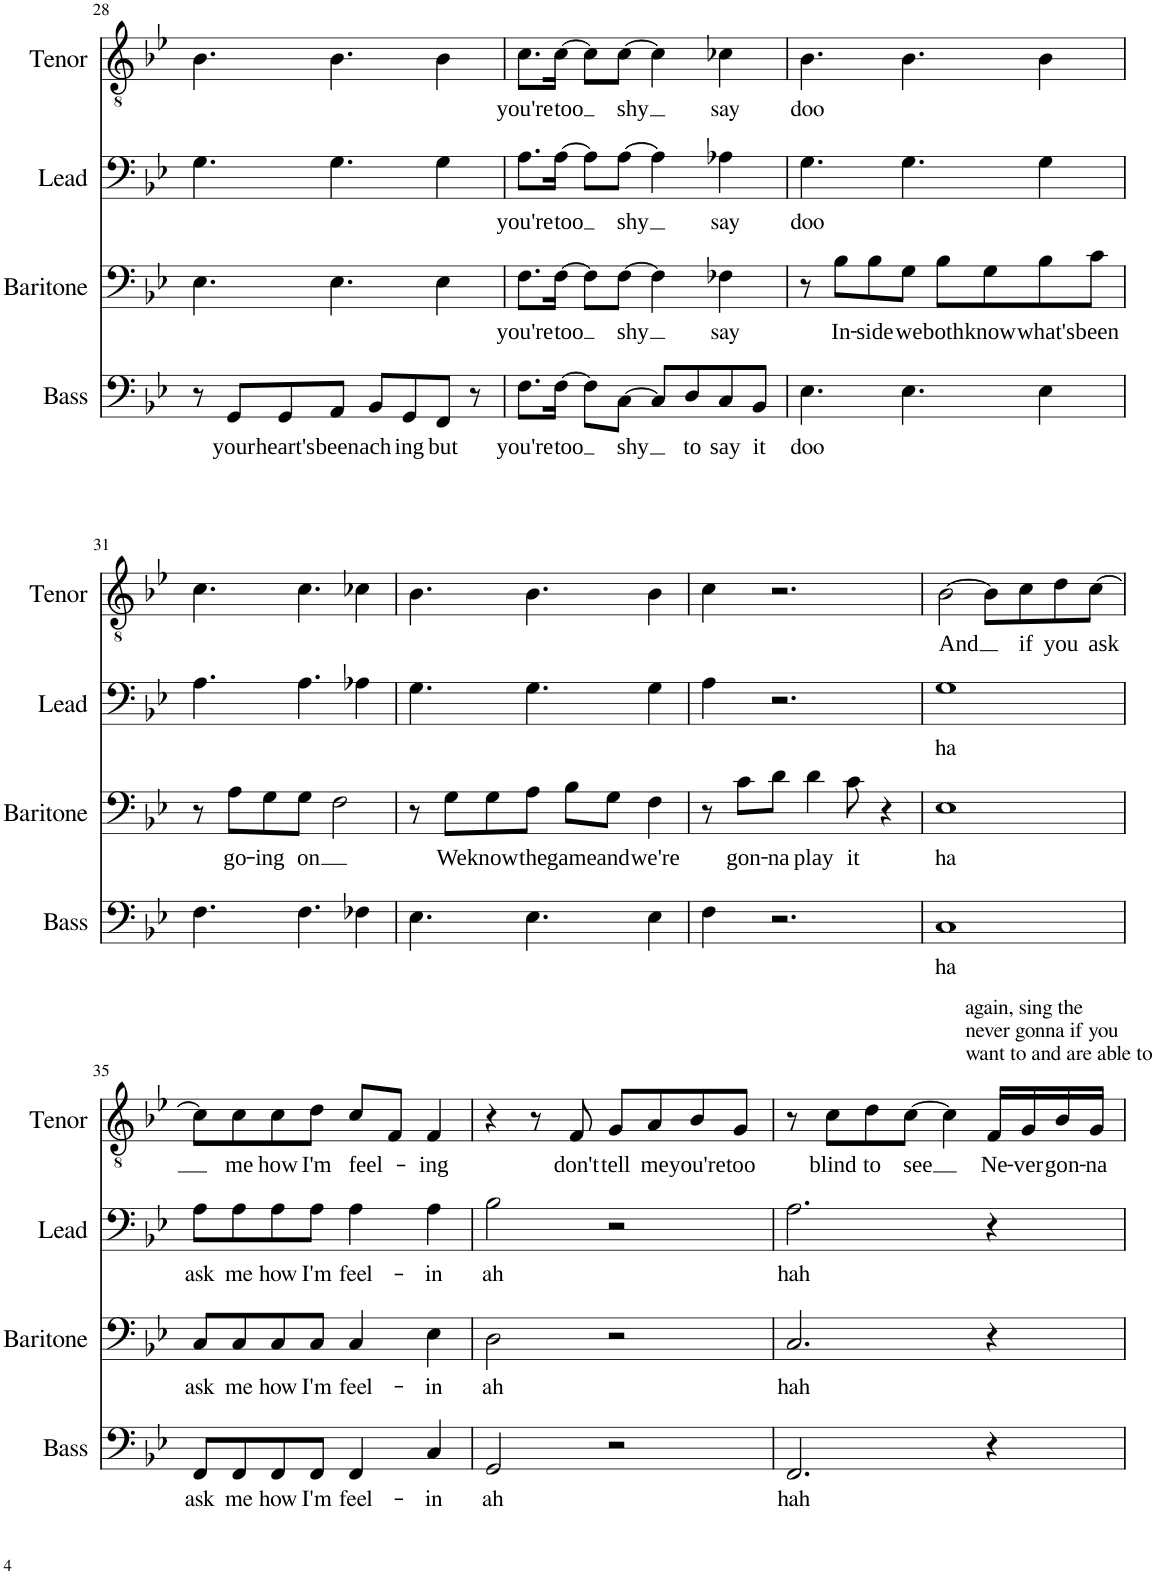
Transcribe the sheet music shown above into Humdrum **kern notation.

**kern	**text	**kern	**text	**kern	**text	**kern	**text
*part4	*part4	*part3	*part3	*part2	*part2	*part1	*part1
*staff4	*staff4	*staff3	*staff3	*staff2	*staff2	*staff1	*staff1
*I"Bass	*	*I"Baritone	*	*I"Lead	*	*I"Tenor	*
*I'Bass	*	*I'Baritone	*	*I'Lead	*	*I'Tenor	*
!!LO:PB:g=z
*clefF4	*	*clefF4	*	*clefF4	*	*clefGv2	*
*k[b-e-]	*	*k[b-e-]	*	*k[b-e-]	*	*k[b-e-]	*
*M4/4	*	*M4/4	*	*M4/4	*	*M4/4	*
=28	=28	=28	=28	=28	=28	=28	=28
8r	.	4.E-\	.	4.G\	.	4.B-\	.
!	!LO:LY:b	!	!	!	!	!	!
8GG/L	your	.	.	.	.	.	.
!	!LO:LY:b	!	!	!	!	!	!
8GG/	heart's	.	.	.	.	.	.
!	!LO:LY:b	!	!	!	!	!	!
8AA/J	been	4.E-\	.	4.G\	.	4.B-\	.
!	!LO:LY:b	!	!	!	!	!	!
8BB-/L	ach-	.	.	.	.	.	.
!	!LO:LY:b	!	!	!	!	!	!
8GG/	-ing	.	.	.	.	.	.
!	!LO:LY:b	!	!	!	!	!	!
8FF/J	but	4E-\	.	4G\	.	4B-\	.
8r	.	.	.	.	.	.	.
=29	=29	=29	=29	=29	=29	=29	=29
!	!LO:LY:b	!	!LO:LY:b	!	!LO:LY:b	!	!LO:LY:b
8.F\L	you're	8.F\L	you're	8.A\L	you're	8.c\L	you're
!	!LO:LY:b	!	!LO:LY:b	!	!LO:LY:b	!	!LO:LY:b
[16F\Jk	too	[16F\Jk	too	[16A\Jk	too	[16c\Jk	too
8F\L]	.	8F\L]	.	8A\L]	.	8c\L]	.
!	!LO:LY:b	!	!LO:LY:b	!	!LO:LY:b	!	!LO:LY:b
[8C\J	shy	[8F\J	shy	[8A\J	shy	[8c\J	shy
8C/L]	.	4F\]	.	4A\]	.	4c\]	.
!	!LO:LY:b	!	!	!	!	!	!
8D/	to	.	.	.	.	.	.
!	!LO:LY:b	!	!LO:LY:b	!	!LO:LY:b	!	!LO:LY:b
8C/	say	4F-X\	say	4A-X\	say	4c-X\	say
!	!LO:LY:b	!	!	!	!	!	!
8BB-/J	it	.	.	.	.	.	.
=30	=30	=30	=30	=30	=30	=30	=30
!	!LO:LY:b	!	!	!	!LO:LY:b	!	!LO:LY:b
4.E-\	doo	8r	.	4.G\	doo	4.B-\	doo
!	!	!	!LO:LY:b	!	!	!	!
.	.	8B-\L	In-	.	.	.	.
!	!	!	!LO:LY:b	!	!	!	!
.	.	8B-\	-side	.	.	.	.
!	!	!	!LO:LY:b	!	!	!	!
4.E-\	.	8G\J	we	4.G\	.	4.B-\	.
!	!	!	!LO:LY:b	!	!	!	!
.	.	8B-\L	both	.	.	.	.
!	!	!	!LO:LY:b	!	!	!	!
.	.	8G\	know	.	.	.	.
!	!	!	!LO:LY:b	!	!	!	!
4E-\	.	8B-\	what's	4G\	.	4B-\	.
!	!	!	!LO:LY:b	!	!	!	!
.	.	8c\J	been	.	.	.	.
!!LO:LB:g=z
=31	=31	=31	=31	=31	=31	=31	=31
4.F\	.	8r	.	4.A\	.	4.c\	.
!	!	!	!LO:LY:b	!	!	!	!
.	.	8A\L	go-	.	.	.	.
!	!	!	!LO:LY:b	!	!	!	!
.	.	8G\	-ing	.	.	.	.
!	!	!	!LO:LY:b	!	!	!	!
4.F\	.	8G\J	on	4.A\	.	4.c\	.
.	.	2F\	.	.	.	.	.
4F-X\	.	.	.	4A-X\	.	4c-X\	.
=32	=32	=32	=32	=32	=32	=32	=32
4.E-\	.	8r	.	4.G\	.	4.B-\	.
!	!	!	!LO:LY:b	!	!	!	!
.	.	8G\L	We	.	.	.	.
!	!	!	!LO:LY:b	!	!	!	!
.	.	8G\	know	.	.	.	.
!	!	!	!LO:LY:b	!	!	!	!
4.E-\	.	8A\J	the	4.G\	.	4.B-\	.
!	!	!	!LO:LY:b	!	!	!	!
.	.	8B-\L	game	.	.	.	.
!	!	!	!LO:LY:b	!	!	!	!
.	.	8G\J	and	.	.	.	.
!	!	!	!LO:LY:b	!	!	!	!
4E-\	.	4F\	we're	4G\	.	4B-\	.
=33	=33	=33	=33	=33	=33	=33	=33
4F\	.	8r	.	4A\	.	4c\	.
!	!	!	!LO:LY:b	!	!	!	!
.	.	8c\L	gon-	.	.	.	.
!	!	!	!LO:LY:b	!	!	!	!
2.r	.	8d\J	-na	2.r	.	2.r	.
!	!	!	!LO:LY:b	!	!	!	!
.	.	4d\	play	.	.	.	.
!	!	!	!LO:LY:b	!	!	!	!
.	.	8c\	it	.	.	.	.
.	.	4r	.	.	.	.	.
=34	=34	=34	=34	=34	=34	=34	=34
!	!LO:LY:b	!	!LO:LY:b	!	!LO:LY:b	!	!LO:LY:b
1C	ha	1E-	ha	1G	ha	[2B-\	And
.	.	.	.	.	.	8B-\L]	.
!	!	!	!	!	!	!	!LO:LY:b
.	.	.	.	.	.	8c\	if
!	!	!	!	!	!	!	!LO:LY:b
.	.	.	.	.	.	8d\	you
!	!	!	!	!	!	!	!LO:LY:b
.	.	.	.	.	.	[8c\J	ask
!!LO:LB:g=z
=35	=35	=35	=35	=35	=35	=35	=35
!	!LO:LY:b	!	!LO:LY:b	!	!LO:LY:b	!	!
8FF/L	ask	8C/L	ask	8A\L	ask	8c\L]	.
!	!LO:LY:b	!	!LO:LY:b	!	!LO:LY:b	!	!LO:LY:b
8FF/	me	8C/	me	8A\	me	8c\	me
!	!LO:LY:b	!	!LO:LY:b	!	!LO:LY:b	!	!LO:LY:b
8FF/	how	8C/	how	8A\	how	8c\	how
!	!LO:LY:b	!	!LO:LY:b	!	!LO:LY:b	!	!LO:LY:b
8FF/J	I'm	8C/J	I'm	8A\J	I'm	8d\J	I'm
!	!LO:LY:b	!	!LO:LY:b	!	!LO:LY:b	!	!LO:LY:b
4FF/	feel-	4C/	feel-	4A\	feel-	8c/L	feel-
.	.	.	.	.	.	8F/J	.
!	!LO:LY:b	!	!LO:LY:b	!	!LO:LY:b	!	!LO:LY:b
4C/	-in	4E-\	-in	4A\	-in	4F/	-ing
=36	=36	=36	=36	=36	=36	=36	=36
!	!LO:LY:b	!	!LO:LY:b	!	!LO:LY:b	!	!
2GG/	ah	2D\	ah	2B-\	ah	4r	.
.	.	.	.	.	.	8r	.
!	!	!	!	!	!	!	!LO:LY:b
.	.	.	.	.	.	8F/	don't
!	!	!	!	!	!	!	!LO:LY:b
2r	.	2r	.	2r	.	8G/L	tell
!	!	!	!	!	!	!	!LO:LY:b
.	.	.	.	.	.	8A/	me
!	!	!	!	!	!	!	!LO:LY:b
.	.	.	.	.	.	8B-/	you're
!	!	!	!	!	!	!	!LO:LY:b
.	.	.	.	.	.	8G/J	too
=37	=37	=37	=37	=37	=37	=37	=37
!	!LO:LY:b	!	!LO:LY:b	!	!LO:LY:b	!	!
2.FF/	hah	2.C/	hah	2.A\	hah	8r	.
!	!	!	!	!	!	!	!LO:LY:b
.	.	.	.	.	.	8c\L	blind
!	!	!	!	!	!	!	!LO:LY:b
.	.	.	.	.	.	8d\	to
!	!	!	!	!	!	!	!LO:LY:b
.	.	.	.	.	.	[8c\J	see
.	.	.	.	.	.	4c\]	.
!	!	!	!	!	!	!LO:TX:a:t=again, sing the	!
!	!	!	!	!	!	!LO:TX:a:t=never gonna if you	!
!	!	!	!	!	!	!LO:TX:a:t=want to and are able to	!
!	!	!	!	!	!	!	!LO:LY:b
4r	.	4r	.	4r	.	16F/LL	Ne-
!	!	!	!	!	!	!	!LO:LY:b
.	.	.	.	.	.	16G/	-ver
!	!	!	!	!	!	!	!LO:LY:b
.	.	.	.	.	.	16B-/	gon-
!	!	!	!	!	!	!	!LO:LY:b
.	.	.	.	.	.	16G/JJ	-na
=	=	=	=	=	=	=	=
*-	*-	*-	*-	*-	*-	*-	*-
